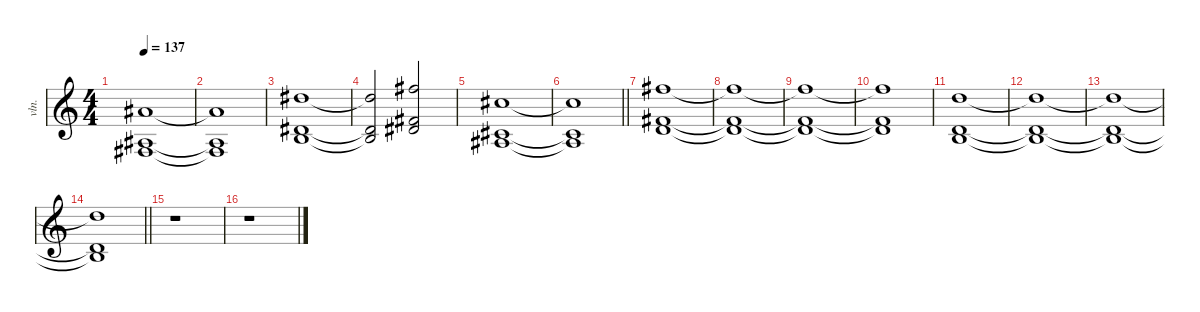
\defaultSystemsLayout 4
\hideDynamics
\bracketExtendMode nobrackets
\otherSystemsTrackNameOrientation horizontal
\track ("Per Wiberg" "vln.") {instrument stringensemble1}
\staff {score}
\tuning (E4 B3 G3 D3 A2 E2)
\ts (4 4)
\tempo 137
\clef g2
\ks c
(6.1{t acc #} 3.3{t acc #} 4.4{t acc #}).1{dy f beam Up} |
(6.1{t acc #} 3.3{t acc #} 4.4{t acc #}).1{beam Up} |
(11.1{acc #} 8.3{acc #} 9.4).1{beam Up} |
(11.1{t acc #} 8.3{t acc #} 9.4{t}).2{beam Up} (14.1{acc #} 11.3{acc #} 13.4{acc #}).2{beam Up} |
(9.1{acc #} 6.3{acc #} 8.4{acc #}).1{beam Up} |
\barLineRight lightlight
(9.1{t acc #} 6.3{t acc #} 8.4{t acc #}).1{beam Up} |
\section ("" "")
(14.1{acc #} 11.3{acc #} 12.4).1{beam Up} |
(14.1{t acc #} 11.3{t acc #} 12.4{t}).1{beam Up} |
(14.1{t acc #} 11.3{t acc #} 12.4{t}).1{beam Up} |
(14.1{t acc #} 11.3{t acc #} 12.4{t}).1{beam Up} |
(10.1 7.3 9.4).1{beam Up} |
(10.1{t} 7.3{t} 9.4{t}).1{beam Up} |
(10.1{t} 7.3{t} 9.4{t}).1{beam Up} |
\barLineRight lightlight
(10.1{t} 7.3{t} 9.4{t}).1{beam Up} |
\section ("" "")
r.1{beam Down} |
r.1{beam Down}
